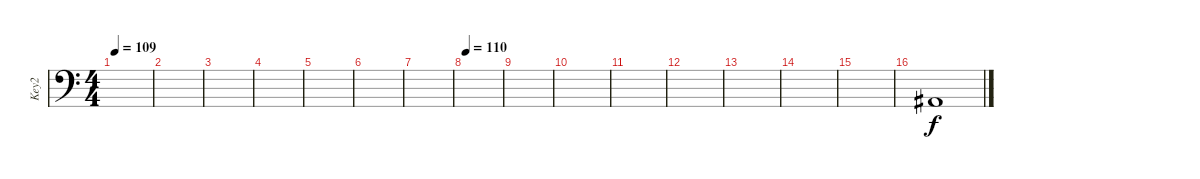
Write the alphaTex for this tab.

\track ("Key2" "Key2") {instrument synthstrings1}
\staff {score}
\tuning (E3 B2 G2 D2 A1 E1) {hide}
\ts (4 4)
\tempo 109
\clef f4
\ks c
|
|
|
|
|
|
|
\tempo 110
|
|
|
|
|
|
|
|
3.3.1
